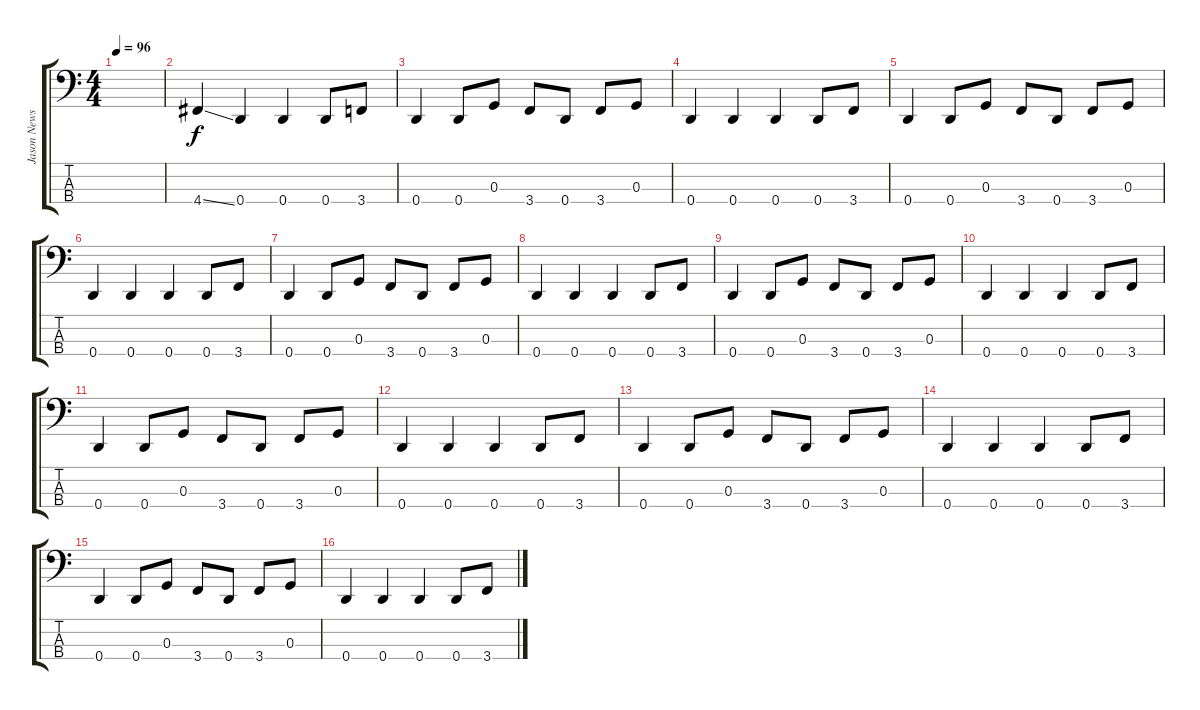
\track ("Jason Newsted" "Jason News") {instrument electricbasspick}
\staff {score tabs}
\tuning (F2 C2 G1 D1) {hide}
\ts (4 4)
\tempo 96
\clef f4
\ks c
|
4.4{ss}.4 0.4.4 0.4.4 0.4.8 3.4.8 |
0.4.4 0.4.8 0.3.8 3.4.8 0.4.8 3.4.8 0.3.8 |
0.4.4 0.4.4 0.4.4 0.4.8 3.4.8 |
0.4.4 0.4.8 0.3.8 3.4.8 0.4.8 3.4.8 0.3.8 |
0.4.4 0.4.4 0.4.4 0.4.8 3.4.8 |
0.4.4 0.4.8 0.3.8 3.4.8 0.4.8 3.4.8 0.3.8 |
0.4.4 0.4.4 0.4.4 0.4.8 3.4.8 |
0.4.4 0.4.8 0.3.8 3.4.8 0.4.8 3.4.8 0.3.8 |
0.4.4 0.4.4 0.4.4 0.4.8 3.4.8 |
0.4.4 0.4.8 0.3.8 3.4.8 0.4.8 3.4.8 0.3.8 |
0.4.4 0.4.4 0.4.4 0.4.8 3.4.8 |
0.4.4 0.4.8 0.3.8 3.4.8 0.4.8 3.4.8 0.3.8 |
0.4.4 0.4.4 0.4.4 0.4.8 3.4.8 |
0.4.4 0.4.8 0.3.8 3.4.8 0.4.8 3.4.8 0.3.8 |
0.4.4 0.4.4 0.4.4 0.4.8 3.4.8
